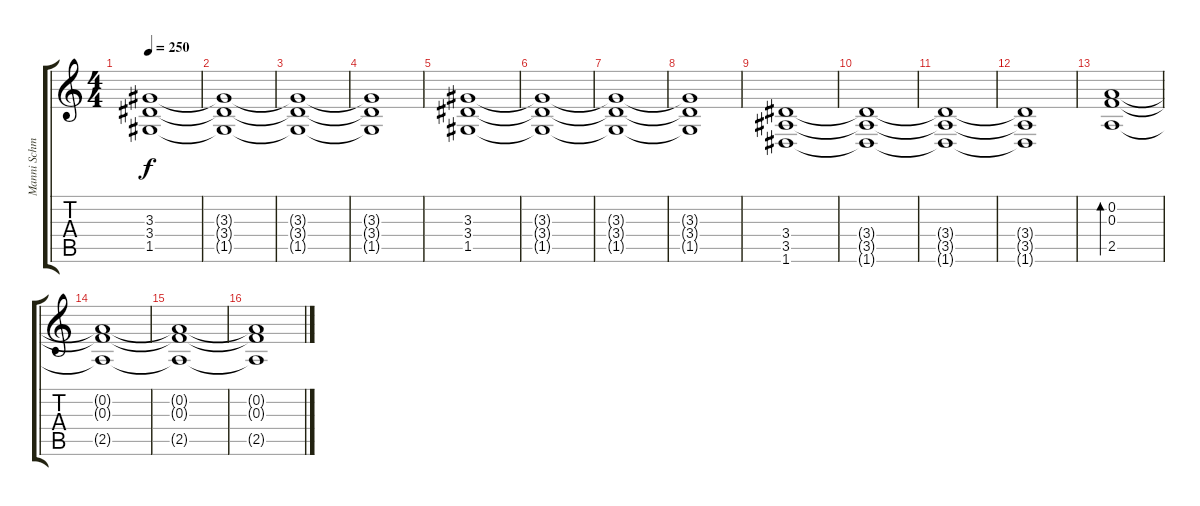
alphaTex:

\track ("Manni Schmidt (Solista & Rítmica)" "Manni Schm") {instrument overdrivenguitar}
\staff {score tabs}
\tuning (D4 A3 F3 C3 G2 D2) {hide}
\ts (4 4)
\tempo 250
\clef g2
\ks c
(3.3 3.4 1.5).1{dy f} |
(3.3{t} 3.4{t} 1.5{t}).1 |
(3.3{t} 3.4{t} 1.5{t}).1 |
(3.3{t} 3.4{t} 1.5{t}).1 |
(3.3 3.4 1.5).1 |
(3.3{t} 3.4{t} 1.5{t}).1 |
(3.3{t} 3.4{t} 1.5{t}).1 |
(3.3{t} 3.4{t} 1.5{t}).1 |
(3.4 3.5 1.6).1 |
(3.4{t} 3.5{t} 1.6{t}).1 |
(3.4{t} 3.5{t} 1.6{t}).1 |
(3.4{t} 3.5{t} 1.6{t}).1 |
(0.2 0.3 2.5).1{bd 480} |
(0.2{t} 0.3{t} 2.5{t}).1 |
(0.2{t} 0.3{t} 2.5{t}).1 |
(0.2{t} 0.3{t} 2.5{t}).1
